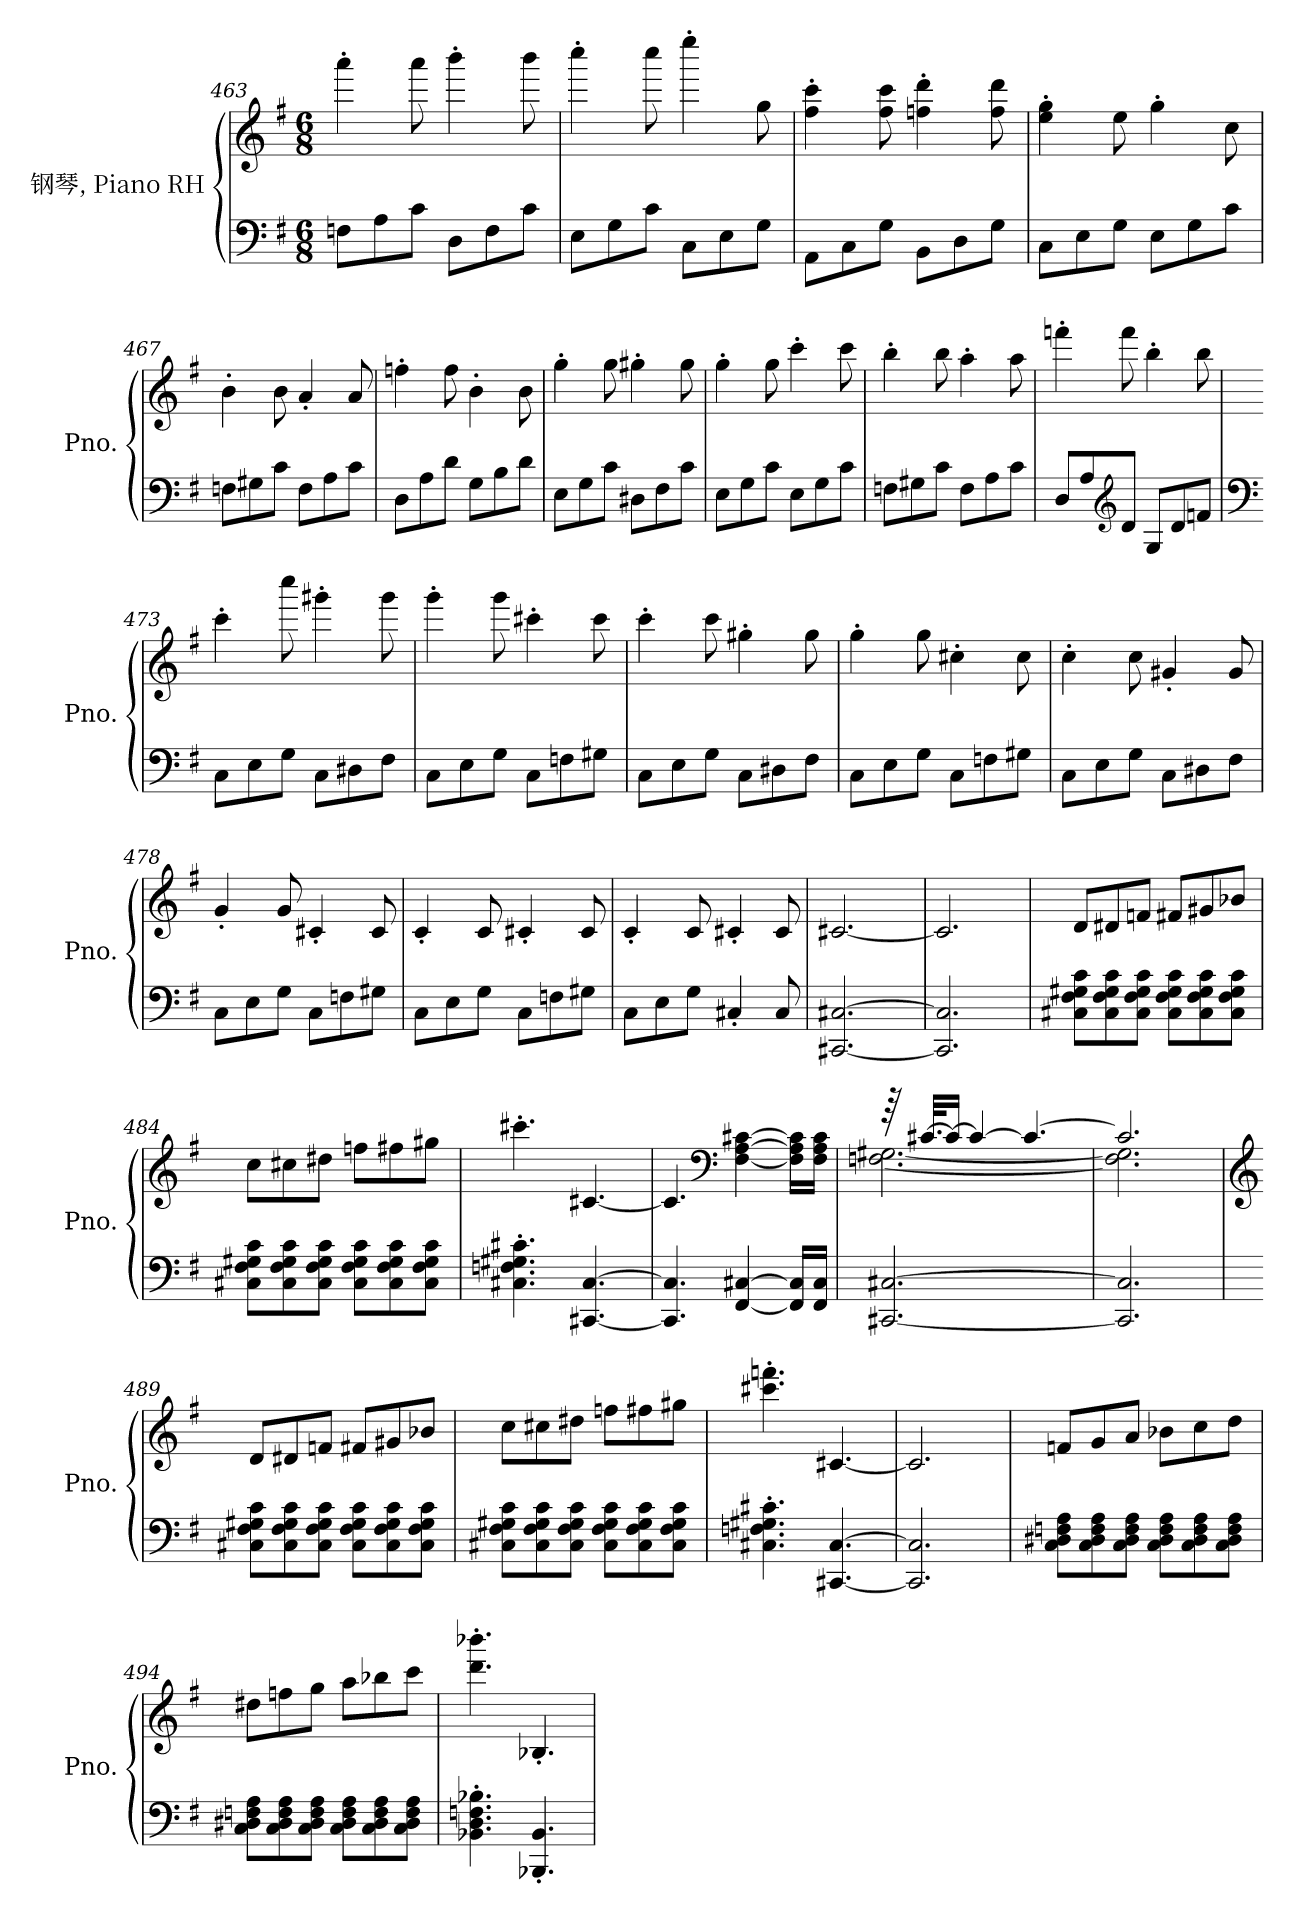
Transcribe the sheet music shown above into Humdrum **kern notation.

**kern	**kern
*part1	*part1
*staff2	*staff1
*I"钢琴, Piano RH	*
*I'Pno.	*
*clefF4	*clefG2
*k[f#]	*k[f#]
*M6/8	*M6/8
=463	=463
8Fn\L	4aaa'\
8A\	.
8c\J	8aaa\
8D\L	4bbb'\
8F\	.
8c\J	8bbb\
=464	=464
8E\L	4cccc'\
8G\	.
8c\J	8cccc\
8C\L	4eeee'\
8E\	.
8G\J	8gg\
=465	=465
8AA\L	4ff#\' 4ccc\'
8C\	.
8G\J	8ff#\ 8ccc\
8BB\L	4ffn\' 4ddd\'
8D\	.
8G\J	8ff\ 8ddd\
!!LO:LB:g=z
=466	=466
8C\L	4ee\' 4gg\'
8E\	.
*	*MM243
8G\J	8ee\
8E\L	4gg'\
8G\	.
*	*MM256
8c\J	8cc\
=467	=467
*	*MM259
8Fn\L	4b'\
8G#X\	.
8c\J	8b\
8F\L	4a'/
8A\	.
8c\J	8a/
=468	=468
8D\L	4ffn'\
8A\	.
8d\J	8ff\
8G\L	4b'\
8B\	.
8d\J	8b\
=469	=469
8E\L	4gg'\
8G\	.
8c\J	8gg\
8D#X\L	4gg#X'\
8F#\	.
8c\J	8gg#\
=470	=470
8E\L	4gg'\
8G\	.
8c\J	8gg\
8E\L	4ccc'\
8G\	.
8c\J	8ccc\
=471	=471
8Fn\L	4bb'\
8G#X\	.
8c\J	8bb\
8F\L	4aa'\
8A\	.
8c\J	8aa\
!!LO:LB:g=z
=472	=472
8D/L	4fffn'\
8A/	.
*clefG2	*
8d/J	8fff\
8G/L	4bb'\
8d/	.
8fn/J	8bb\
=473	=473
*clefF4	*
8C\L	4ccc'\
8E\	.
8G\J	8cccc\
8C\L	4ggg#X'\
8D#X\	.
8F#\J	8ggg#\
=474	=474
8C\L	4ggg'\
8E\	.
8G\J	8ggg\
8C\L	4ccc#X'\
8Fn\	.
8G#X\J	8ccc#\
=475	=475
8C\L	4ccc'\
8E\	.
8G\J	8ccc\
8C\L	4gg#X'\
8D#X\	.
8F#\J	8gg#\
!!LO:LB:g=z
=476	=476
8C\L	4gg'\
8E\	.
8G\J	8gg\
8C\L	4cc#X'\
8Fn\	.
8G#X\J	8cc#\
=477	=477
8C\L	4cc'\
8E\	.
8G\J	8cc\
8C\L	4g#X'/
8D#X\	.
8F#\J	8g#/
=478	=478
8C\L	4g'/
8E\	.
8G\J	8g/
8C\L	4c#X'/
8Fn\	.
8G#X\J	8c#/
=479	=479
8C\L	4c'/
8E\	.
8G\J	8c/
8C\L	4c#X'/
8Fn\	.
8G#X\J	8c#/
!!LO:PB:g=z
=480	=480
8C\L	4c'/
8E\	.
8G\J	8c/
4C#X'/	4c#X'/
*	*MM201
8C#/	8c#/
=481	=481
[2.CC#X/ [2.C#X/	[2.c#X/
=482	=482
2.CC#/] 2.C#/]	2.c#/]
=483	=483
8C#X\ 8F#\ 8G#X\ 8c\L	8d/L
8C#\ 8F#\ 8G#\ 8c\	8d#X/
8C#\ 8F#\ 8G#\ 8c\J	8fn/J
8C#\ 8F#\ 8G#\ 8c\L	8f#X/L
8C#\ 8F#\ 8G#\ 8c\	8g#X/
8C#\ 8F#\ 8G#\ 8c\J	8b-X/J
=484	=484
8C#X\ 8F#\ 8G#X\ 8c\L	8cc\L
8C#\ 8F#\ 8G#\ 8c\	8cc#X\
8C#\ 8F#\ 8G#\ 8c\J	8dd#X\J
8C#\ 8F#\ 8G#\ 8c\L	8ffn\L
8C#\ 8F#\ 8G#\ 8c\	8ff#X\
8C#\ 8F#\ 8G#\ 8c\J	8gg#X\J
=485	=485
4.C#X\' 4.Fn\' 4.G#X\' 4.c#X\'	4.ccc#X'\
[4.CC#X/ [4.C#/	[4.c#X/
!!LO:LB:g=z
=486	=486
4.CC#/] 4.C#/]	4.c#/]
*	*clefF4
[4FF#/ [4C#X/	[4F#\ [4A\ [4c#X\
16FF#/] 16C#/]LL	16F#\] 16A\] 16c#\]LL
16FF#/ 16C#/JJ	16F#\ 16A\ 16c#\JJ
=487	=487
*	*^
[2.CC#X/ [2.C#X/	64r	[2.Fn\ [2.G#X\
.	[32.c#X/KLL	.
.	16c#/JJ_	.
.	4c#/_	.
.	4.c#/_	.
=488	=488	=488
2.CC#/] 2.C#/]	2.c#/]	2.F\] 2.G#\]
*	*v	*v
=489	=489
*	*clefG2
8C#X\ 8F#\ 8G#X\ 8c\L	8d/L
8C#\ 8F#\ 8G#\ 8c\	8d#X/
8C#\ 8F#\ 8G#\ 8c\J	8fn/J
8C#\ 8F#\ 8G#\ 8c\L	8f#X/L
8C#\ 8F#\ 8G#\ 8c\	8g#X/
8C#\ 8F#\ 8G#\ 8c\J	8b-X/J
!!LO:LB:g=z
=490	=490
8C#X\ 8F#\ 8G#X\ 8c\L	8cc\L
8C#\ 8F#\ 8G#\ 8c\	8cc#X\
8C#\ 8F#\ 8G#\ 8c\J	8dd#X\J
8C#\ 8F#\ 8G#\ 8c\L	8ffn\L
8C#\ 8F#\ 8G#\ 8c\	8ff#X\
8C#\ 8F#\ 8G#\ 8c\J	8gg#X\J
=491	=491
4.C#X\' 4.Fn\' 4.G#X\' 4.c#X\'	4.ccc#X\' 4.fffn\'
[4.CC#X/ [4.C#/	[4.c#X/
=492	=492
2.CC#/] 2.C#/]	2.c#/]
=493	=493
8C\ 8D#X\ 8Fn\ 8A\L	8fn/L
8C\ 8D#\ 8F\ 8A\	8g/
8C\ 8D#\ 8F\ 8A\J	8a/J
8C\ 8D#\ 8F\ 8A\L	8b-X\L
8C\ 8D#\ 8F\ 8A\	8cc\
8C\ 8D#\ 8F\ 8A\J	8dd\J
=494	=494
8C\ 8D#X\ 8Fn\ 8A\L	8dd#X\L
8C\ 8D#\ 8F\ 8A\	8ffn\
8C\ 8D#\ 8F\ 8A\J	8gg\J
8C\ 8D#\ 8F\ 8A\L	8aa\L
8C\ 8D#\ 8F\ 8A\	8bb-X\
8C\ 8D#\ 8F\ 8A\J	8ccc\J
!!LO:LB:g=z
=495	=495
4.BB-X\' 4.D\' 4.Fn\' 4.B-X\'	4.ddd\' 4.bbb-X\'
4.BBB-X/' 4.BB-/'	4.B-X'/
=	=
*-	*-
